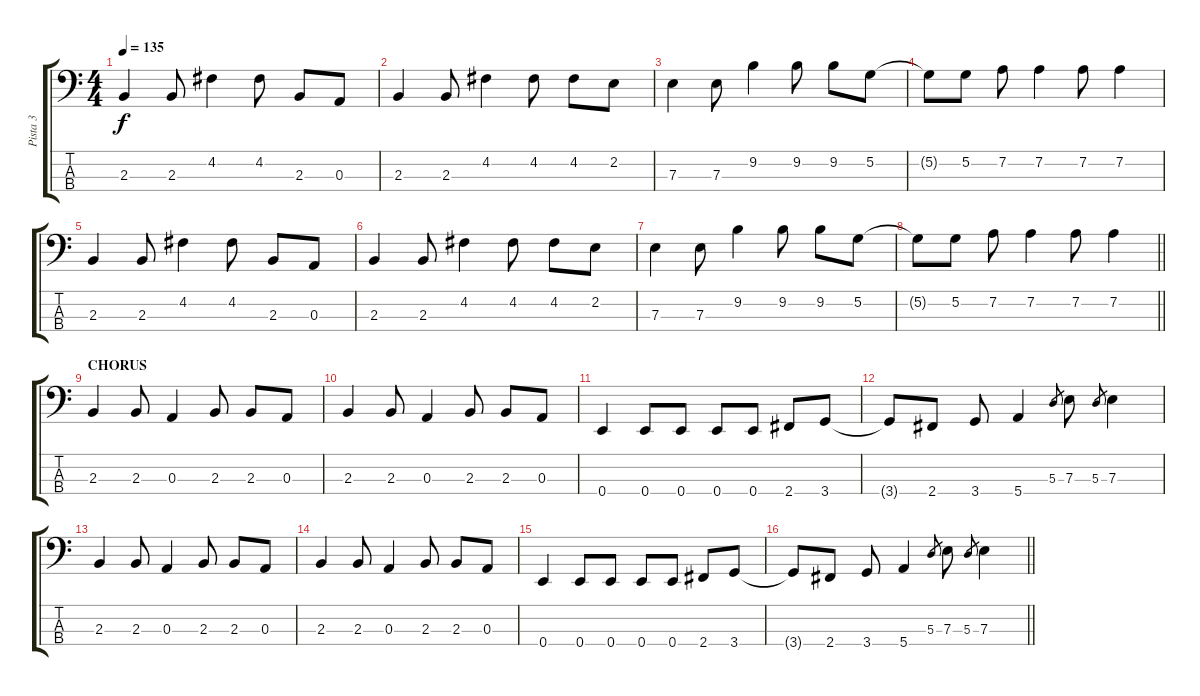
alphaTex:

\track ("Pista 3" "Pista 3") {instrument electricbassfinger}
\staff {score tabs}
\tuning (G2 D2 A1 E1) {hide}
\ts (4 4)
\tempo 135
\clef f4
\ks c
2.3.4{dy f} 2.3.8 4.2.4 4.2.8 2.3.8 0.3.8 |
2.3.4 2.3.8 4.2.4 4.2.8 4.2.8 2.2.8 |
7.3.4 7.3.8 9.2.4 9.2.8 9.2.8 5.2.8 |
5.2{t}.8 5.2.8 7.2.8 7.2.4 7.2.8 7.2.4 |
2.3.4 2.3.8 4.2.4 4.2.8 2.3.8 0.3.8 |
2.3.4 2.3.8 4.2.4 4.2.8 4.2.8 2.2.8 |
7.3.4 7.3.8 9.2.4 9.2.8 9.2.8 5.2.8 |
\barLineRight lightlight
5.2{t}.8 5.2.8 7.2.8 7.2.4 7.2.8 7.2.4 |
\section ("" "CHORUS")
2.3.4 2.3.8 0.3.4 2.3.8 2.3.8 0.3.8 |
2.3.4 2.3.8 0.3.4 2.3.8 2.3.8 0.3.8 |
0.4.4 0.4.8 0.4.8 0.4.8 0.4.8 2.4.8 3.4.8 |
3.4{t}.8 2.4.8 3.4.8 5.4.4 5.3.8{gr} 7.3.8 5.3.8{gr} 7.3.4 |
2.3.4 2.3.8 0.3.4 2.3.8 2.3.8 0.3.8 |
2.3.4 2.3.8 0.3.4 2.3.8 2.3.8 0.3.8 |
0.4.4 0.4.8 0.4.8 0.4.8 0.4.8 2.4.8 3.4.8 |
\barLineRight lightlight
3.4{t}.8 2.4.8 3.4.8 5.4.4 5.3.8{gr} 7.3.8 5.3.8{gr} 7.3.4
